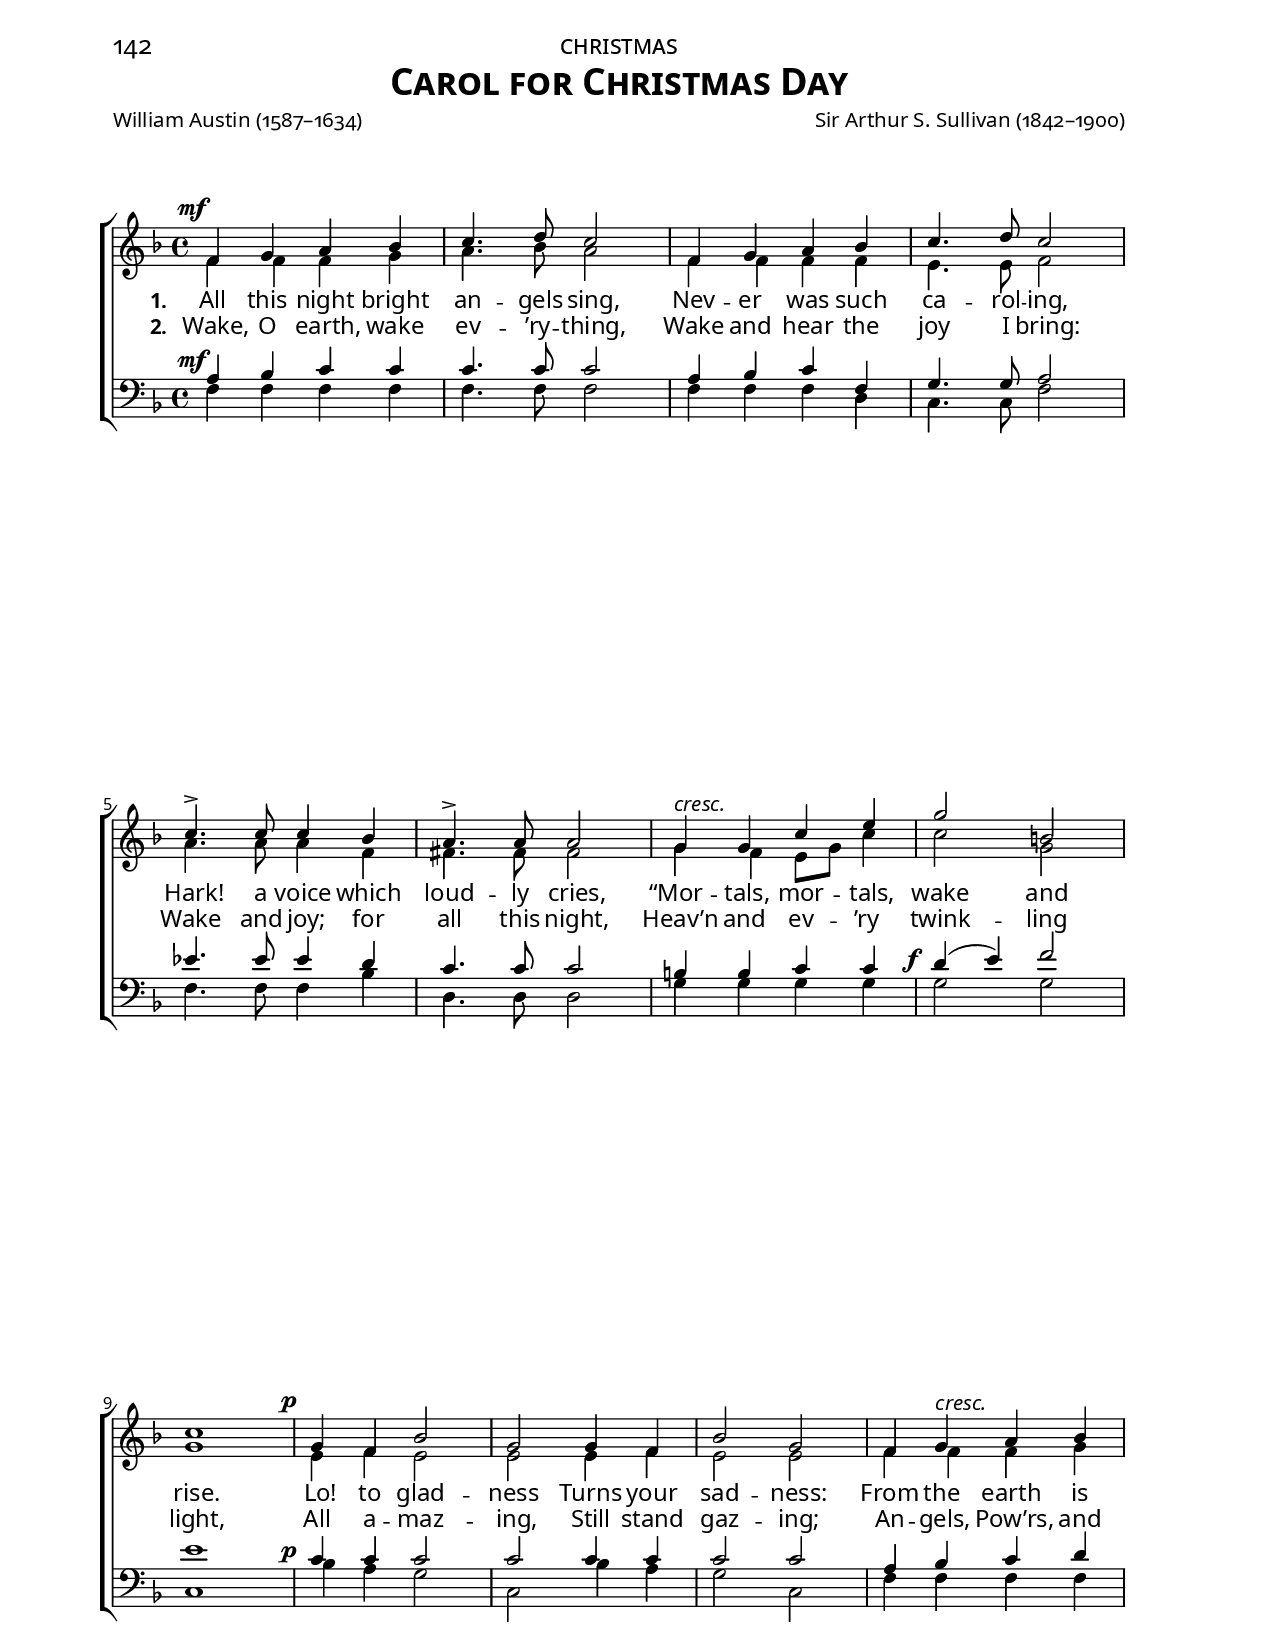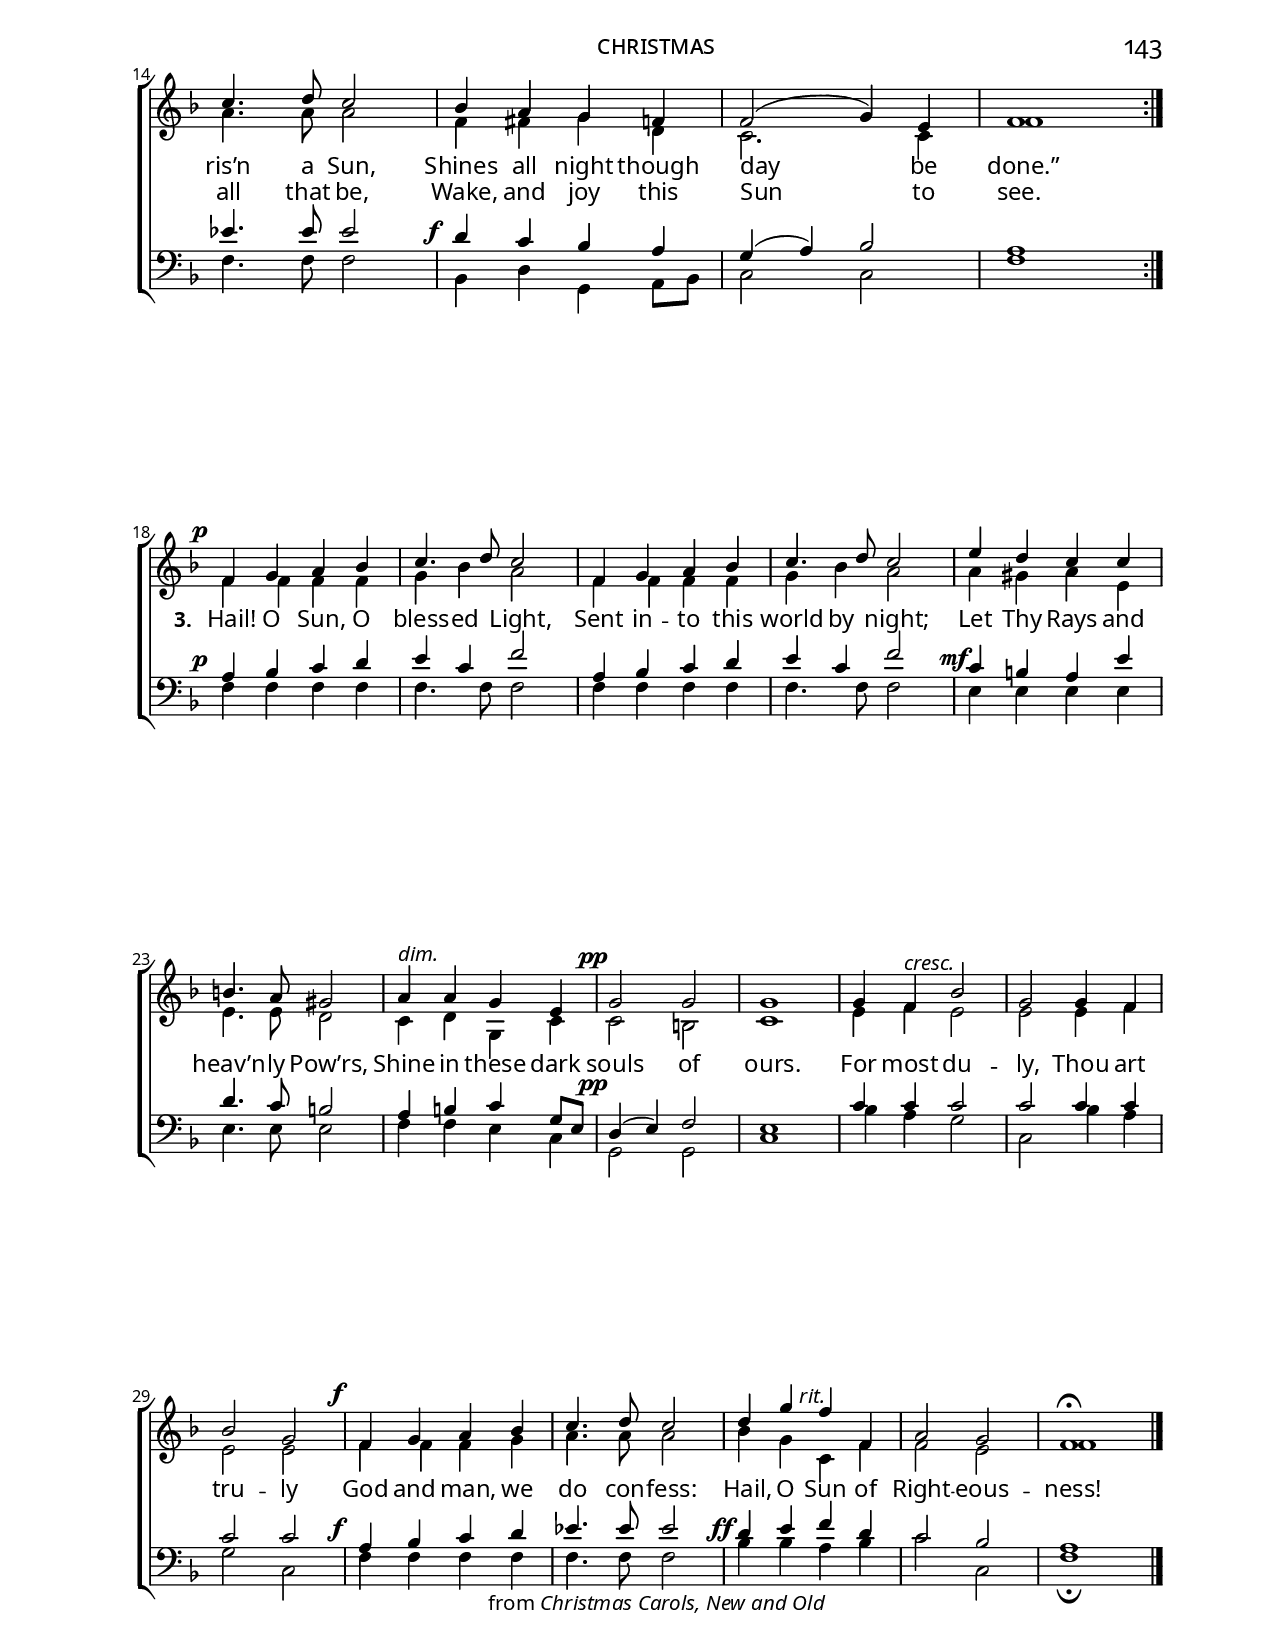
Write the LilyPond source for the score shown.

\version "2.14.2"
\include "util.ly"
\header {
  title = \markup{\override #'(font-name . "Garamond Premier Pro Semibold"){ \abs-fontsize #18 \smallCapsOldStyle"Carol for Christmas Day"}}
  poet = \markup\oldStyleNum"William Austin (1587–1634)"
  composer = \markup\oldStyleNum"Sir Arthur S. Sullivan (1842–1900)"
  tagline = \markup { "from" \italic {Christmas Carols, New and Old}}
}
\paper {
  paper-height = 11\in
  paper-width = 8.5\in
  indent = 0\in
  %system-system-spacing = #'((basic-distance . 10) (padding . 0))
  system-system-spacing =
    #'((basic-distance . 0)
       (minimum-distance . 0)
       (padding . -5)
       (stretchability . 100))
  last-bottom-spacing =
    #'((basic-distance . 0)
       (minimum-distance . 0)
       (padding . -1)
       (stretchability . 0))
  ragged-last-bottom = ##f
  ragged-bottom = ##f
  two-sided = ##t
  inner-margin = 1\in
  outer-margin = 0.75\in
  top-margin = 0.26\in
  bottom-margin = 0.25\in
  first-page-number = #142
  print-first-page-number = ##t
  headerLine = \markup{\override #'(font-name . "Garamond Premier Pro") \smallCapsOldStyle"christmas"}
  oddHeaderMarkup = \markup\fill-line{
     \override #'(font-name . "Garamond Premier Pro")\abs-fontsize #12.5
     \combine 
        \fill-line{"" \on-the-fly #print-page-number-check-first
        \oldStylePageNum""
        }
        \fill-line{\headerLine}
  }
  evenHeaderMarkup = \markup {
     \override #'(font-name . "Garamond Premier Pro")\abs-fontsize #12.5
     \combine
        \on-the-fly #print-page-number-check-first
        \oldStylePageNum""
        \fill-line{\headerLine}
  }
}
#(set-global-staff-size 18) \paper{ #(define fonts (make-pango-font-tree "Garamond Premier Pro" "Garamond Premier Pro" "Garamond Premier Pro" (/ 18 20))) }
global = {
  \key f \major
  \time 4/4
  \autoBeamOff
  \override DynamicLineSpanner #'staff-padding = #0.0
  \override DynamicLineSpanner #'Y-extent = #'(0.25 . 1)
  \override DynamicText #'X-offset = #-3
}

sopMusic = \relative c' {
  f4^\mf g a bes |
  c4. d8 c2 |
  f,4 g a bes |
  c4. d8 c2 |
  c4.-> c8 c4 bes |
  
  a4.-> a8 a2 |
  g4^\markup\italic"cresc." g c e |
  g2 b, |
  c1 |
  g4^\p f bes2 |
  g g4 f |
  
  bes2 g |
  f4 g^\markup\italic"cresc." a bes |
  c4. d8 c2 |
  bes4 a g f |
  f2( g4) e |
  f1 \bar ":|." \break
  
  %verse 3
  f4^\p g a bes |
  c4. d8 c2 |
  f,4 g a bes |
  c4. d8 c2 |
  e4 d c c |
  
  b4. a8 gis2 |
  a4^\markup\italic"dim." a g e |
  g2^\pp g |
  g1 |
  g4 f^\markup\italic"cresc." bes2 |
  g g4 f |
  
  bes2 g |
  f4^\f g a bes |
  c4. d8 c2 |
  d4 <<g {s8 s^\markup\italic"rit."}>> f4 f, |
  a2 g |
  f1\fermata \bar "|."
}
sopWords = \lyricmode {
  
}

altoMusic = \relative c' {
  f4 f f g |
  a4. bes8 a2 |
  f4 f f f |
  e4. e8 f2 |
  a4. a8 a4 f |
  
  fis4. fis8 fis2 |
  g4 f e8[ g] c4 |
  c2 g |
  g1 |
  e4 f e2 |
  e e4 f |
  
  e2 e |
  f4 f f g |
  a4. a8 a2 |
  f4 fis g d |
  c2. c4 |
  f1 \bar ":|."
  
  %verse 3
  f4 f f f |
  g bes a2 |
  f4 f f f |
  g bes a2 |
  a4 gis a e |
  
  e4. e8 d2 |
  c4 d g, c |
  c2 b |
  c1 |
  e4 f e2 |
  e e4 f |
  
  e2 e |
  f4 f f g |
  a4. a8 a2 |
  bes4 g c, f |
  f2 e |
  f1 \bar "|."
}
altoWords = \lyricmode {
  \dropLyricsXI
  \set stanza = #"1. "
  \set associatedVoice = "basses" 
  All this night bright an -- gels sing,
  Nev -- er was such ca -- rol -- ing,
  Hark! a voice which loud -- ly cries,
  “Mor -- tals, mor -- tals, wake and \set associatedVoice = "sopranos" rise.
  Lo! to glad -- ness
  Turns your sad -- ness:
  From the earth is ris’n a Sun,
  Shines all night though day be done.”
  
  \set stanza = #"3. "
  \set associatedVoice = "tenors" 
  Hail! O Sun, O bless -- ed Light, Sent in -- to this world by night;
  Let Thy Rays and heav’n -- ly Pow’rs, \set associatedVoice = "sopranos" Shine in these dark souls of ours.
  For most du -- ly,
  Thou art tru -- ly
  \set associatedVoice = "sopranos"
  God and man, we do con -- fess: Hail, O Sun of Right -- eous -- ness!
}
altoWordsII = \lyricmode {
  \dropLyricsXI
%\markup\italic
  \set stanza = #"2. "
  \set associatedVoice = "basses" 
  Wake, O earth, wake ev -- ’ry -- thing,
  Wake and hear the joy I bring:
  Wake and joy; for all this night,
  Heav’n and ev -- ’ry twink -- ling \set associatedVoice = "sopranos" light,
  All a -- maz -- ing,
  Still stand gaz -- ing;
  An -- gels, Pow’rs, and all that be,
  Wake, and joy this Sun to see.
}
altoWordsIII = \lyricmode {
  \set stanza = #"3. "
  \set ignoreMelismata = ##t
}
altoWordsIV = \lyricmode {
  \set stanza = #"4. "
  \set ignoreMelismata = ##t
}
altoWordsV = \lyricmode {
  \set stanza = #"5. "
  \set ignoreMelismata = ##t
}
altoWordsVI = \lyricmode {
  \set stanza = #"6. "
  \set ignoreMelismata = ##t
}
tenorMusic = \relative c' {
  a4^\mf bes c c |
  c4. c8 c2 |
  a4 bes c f, |
  g4. g8 a2 |
  ees'4. ees8 ees4 d |
  
  c4. c8 c2 |
  b4 b c c |
  d(^\f e) f2 |
  e1 |
  c4^\p c c2 |
  c c4 c |
  
  c2 c |
  a4 bes c d |
  ees4. ees8 ees2 |
  d4^\f c bes a |
  g( a) bes2 |
  a1 \bar ":|."
  
  %verse 3
  a4^\p bes c d |
  e c f2 |
  a,4 bes c d |
  e c f2 |
  c4^\mf b a e' |
  
  d4. c8 b2 |
  a4 b c g8[ e] |
  d4(^\pp e) f2 |
  e1 |
  c'4 c c2 |
  c c4 c |
  
  c2 c |
  a4^\f bes c d |
  ees4. ees8 ees2 |
  d4^\ff e f d |
  c2 bes |
  a1 \bar "|."
}
tenorWords = \lyricmode {

}

bassMusic = \relative c {
  f4 f f f |
  f4. f8 f2 |
  f4 f f d |
  c4. c8 f2 |
  f4. f8 f4 bes |
  
  d,4. d8 d2 |
  g4 g g g |
  g2 g |
  c,1 |
  bes'4 a g2 |
  c, bes'4 a |
  
  g2 c, |
  f4 f f f |
  f4. f8 f2 |
  bes,4 d g, a8[ bes] |
  c2 c |
  f1 \bar ":|."
  
  %verse 3
  f4 f f f |
  f4. f8 f2 |
  f4 f f f |
  f4. f8 f2 |
  e4 e e e |
  
  e4. e8 e2 |
  f4 f e c |
  g2 g |
  c1 |
  bes'4 a g2 |
  c, bes'4 a |
  
  g2 c, |
  f4 f f f |
  f4. f8 f2 |
  bes4 bes a bes |
  c2 c, |
  f1\fermata \bar "|."
}
bassWords = \lyricmode {

}

pianoRH = \relative c' {
  
}
pianoLH = \relative c' {
  
}

\score {
  <<
   \new ChoirStaff <<
%    \new Lyrics = sopranos \with { \override VerticalAxisGroup #'nonstaff-relatedstaff-spacing = #'((basic-distance . 1)) }
    \new Staff = women <<
      \new Voice = "sopranos" { \voiceOne << \global \sopMusic >> }
      \new Voice = "altos" { \voiceTwo << \global \altoMusic >> }
    >>
   \new Staff = men <<
      \clef bass
      \new Voice = "tenors" { \voiceOne << \global \tenorMusic >> }
      \new Voice = "basses" { \voiceTwo << \global \bassMusic >> }
    >>
    \new Lyrics \with { alignAboveContext = #"women" \override VerticalAxisGroup #'nonstaff-relatedstaff-spacing = #'((basic-distance . 1))} \lyricsto "sopranos" \sopWords
     \new Lyrics = "altosVI"  \with { alignBelowContext = #"women" \override VerticalAxisGroup #'nonstaff-relatedstaff-spacing = #'((basic-distance . 1))} \lyricsto "altos" \altoWordsVI
    \new Lyrics = "altosV"  \with { alignBelowContext = #"women" \override VerticalAxisGroup #'nonstaff-relatedstaff-spacing = #'((basic-distance . 1))} \lyricsto "altos" \altoWordsV
    \new Lyrics = "altosIV"  \with { alignBelowContext = #"women" \override VerticalAxisGroup #'nonstaff-relatedstaff-spacing = #'((basic-distance . 1))} \lyricsto "altos" \altoWordsIV
    \new Lyrics = "altosIII"  \with { alignBelowContext = #"women" \override VerticalAxisGroup #'nonstaff-relatedstaff-spacing = #'((basic-distance . 1))} \lyricsto "altos" \altoWordsIII
    \new Lyrics = "altosII"  \with { alignBelowContext = #"women" \override VerticalAxisGroup #'nonstaff-relatedstaff-spacing = #'((basic-distance . 1))} \lyricsto "altos" \altoWordsII
    \new Lyrics = "altos"  \with { alignBelowContext = #"women" \override VerticalAxisGroup #'nonstaff-relatedstaff-spacing = #'((padding . -0.9))} \lyricsto "altos" \altoWords
    \new Lyrics \with { alignAboveContext = #"men" \override VerticalAxisGroup #'nonstaff-relatedstaff-spacing = #'((basic-distance . 1)) } \lyricsto "tenors" \tenorWords
    \new Lyrics \with { alignBelowContext = #"men" \override VerticalAxisGroup #'nonstaff-relatedstaff-spacing = #'((basic-distance . 1)) } \lyricsto "basses" \bassWords
  >>
%    \new PianoStaff << \new Staff { \new Voice { \pianoRH } } \new Staff { \clef "bass" \pianoLH } >>
  >>
  \layout {
  \context {
    \Lyrics
    \override LyricText #'font-size = #1.3
  }
    \context {
      \Score
      %\override SpacingSpanner #'base-shortest-duration = #(ly:make-moment 1 8)
      %\override SpacingSpanner #'common-shortest-duration = #(ly:make-moment 1 4)
    }
    \context {
      % Remove all empty staves
      % \Staff \RemoveEmptyStaves \override VerticalAxisGroup #'remove-first = ##t
    }
    \context {
      \Lyrics
      \override LyricText #'X-offset = #center-on-word
    }
  }
}

